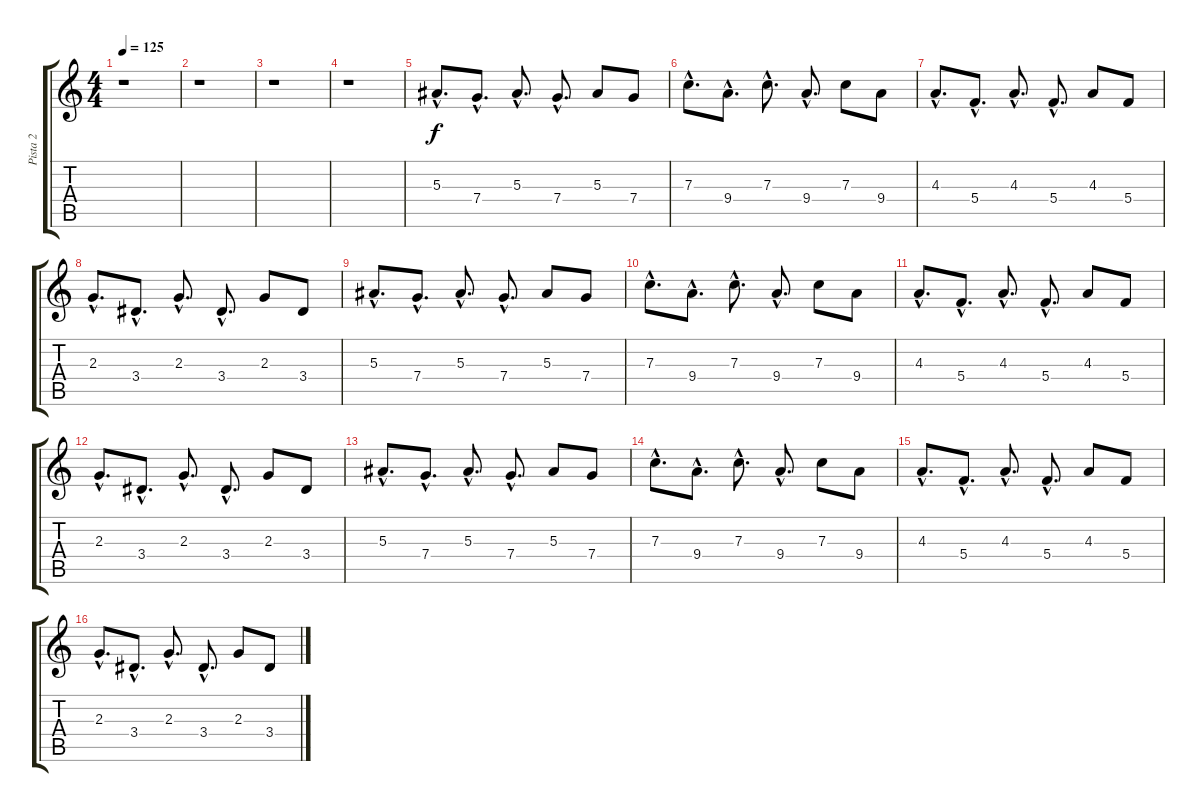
\track ("Pista 2" "Pista 2") {instrument electricguitarmuted}
\staff {score tabs}
\tuning (D4 A3 F3 C3 G2 C2) {hide}
\ts (4 4)
\tempo 125
\clef g2
\ks c
r.1{dy f instrument electricguitarmuted} |
r.1 |
r.1 |
r.1 |
5.3{hac}.8{d} 7.4{hac}.8{d} 5.3{hac}.8{d} 7.4{hac}.8{d} 5.3.8 7.4.8 |
7.3{hac}.8{d} 9.4{hac}.8{d} 7.3{hac}.8{d} 9.4{hac}.8{d} 7.3.8 9.4.8 |
4.3{hac}.8{d} 5.4{hac}.8{d} 4.3{hac}.8{d} 5.4{hac}.8{d} 4.3.8 5.4.8 |
2.3{hac}.8{d} 3.4{hac}.8{d} 2.3{hac}.8{d} 3.4{hac}.8{d} 2.3.8 3.4.8 |
5.3{hac}.8{d} 7.4{hac}.8{d} 5.3{hac}.8{d} 7.4{hac}.8{d} 5.3.8 7.4.8 |
7.3{hac}.8{d} 9.4{hac}.8{d} 7.3{hac}.8{d} 9.4{hac}.8{d} 7.3.8 9.4.8 |
4.3{hac}.8{d} 5.4{hac}.8{d} 4.3{hac}.8{d} 5.4{hac}.8{d} 4.3.8 5.4.8 |
2.3{hac}.8{d} 3.4{hac}.8{d} 2.3{hac}.8{d} 3.4{hac}.8{d} 2.3.8 3.4.8 |
5.3{hac}.8{d} 7.4{hac}.8{d} 5.3{hac}.8{d} 7.4{hac}.8{d} 5.3.8 7.4.8 |
7.3{hac}.8{d} 9.4{hac}.8{d} 7.3{hac}.8{d} 9.4{hac}.8{d} 7.3.8 9.4.8 |
4.3{hac}.8{d} 5.4{hac}.8{d} 4.3{hac}.8{d} 5.4{hac}.8{d} 4.3.8 5.4.8 |
2.3{hac}.8{d} 3.4{hac}.8{d} 2.3{hac}.8{d} 3.4{hac}.8{d} 2.3.8 3.4.8
